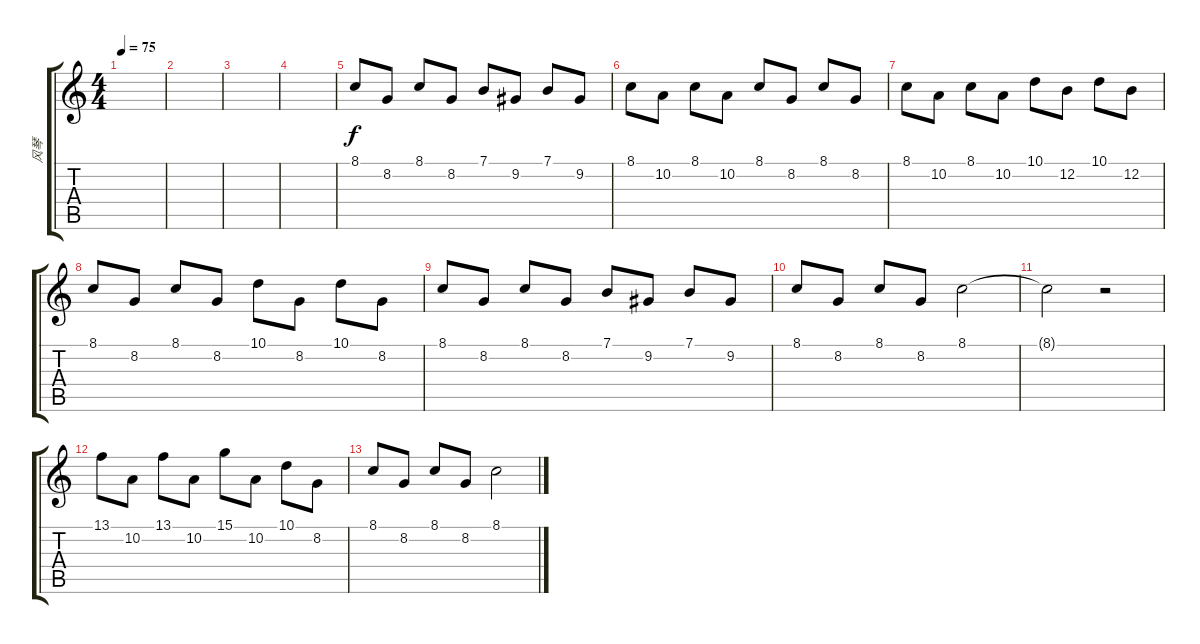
\track ("风琴" "风琴") {instrument drawbarorgan}
\staff {score tabs}
\tuning (E4 B3 G3 D3 A2 E2) {hide}
\ts (4 4)
\tempo 75
\clef g2
\ks c
|
|
|
|
8.1.8 8.2.8 8.1.8 8.2.8 7.1.8 9.2.8 7.1.8 9.2.8 |
8.1.8 10.2.8 8.1.8 10.2.8 8.1.8 8.2.8 8.1.8 8.2.8 |
8.1.8 10.2.8 8.1.8 10.2.8 10.1.8 12.2.8 10.1.8 12.2.8 |
8.1.8 8.2.8 8.1.8 8.2.8 10.1.8 8.2.8 10.1.8 8.2.8 |
8.1.8 8.2.8 8.1.8 8.2.8 7.1.8 9.2.8 7.1.8 9.2.8 |
8.1.8 8.2.8 8.1.8 8.2.8 8.1.2 |
8.1{t}.2 r.2 |
13.1.8 10.2.8 13.1.8 10.2.8 15.1.8 10.2.8 10.1.8 8.2.8 |
8.1.8 8.2.8 8.1.8 8.2.8 8.1.2
